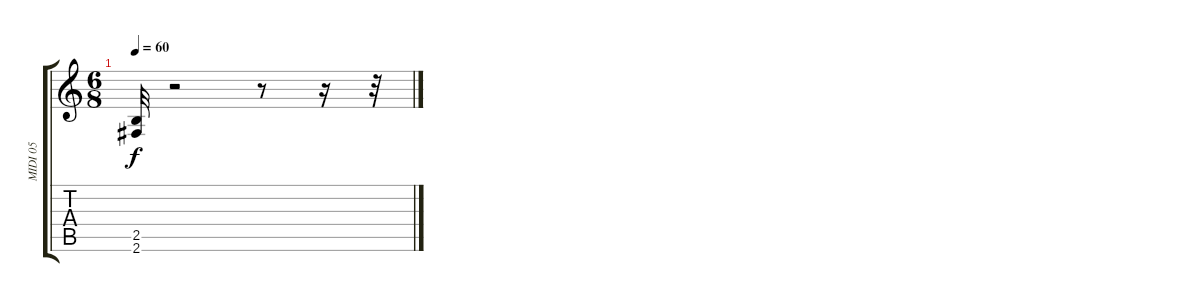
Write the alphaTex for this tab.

\track ("MIDI 05" "MIDI 05") {instrument distortionguitar}
\staff {score tabs}
\tuning (E4 B3 G3 D3 A2 E2) {hide}
\ts (6 8)
\tempo 60
\clef g2
\ks c
(2.5{t} 2.6{t}).32{dy f} r.2 r.8 r.16 r.32
